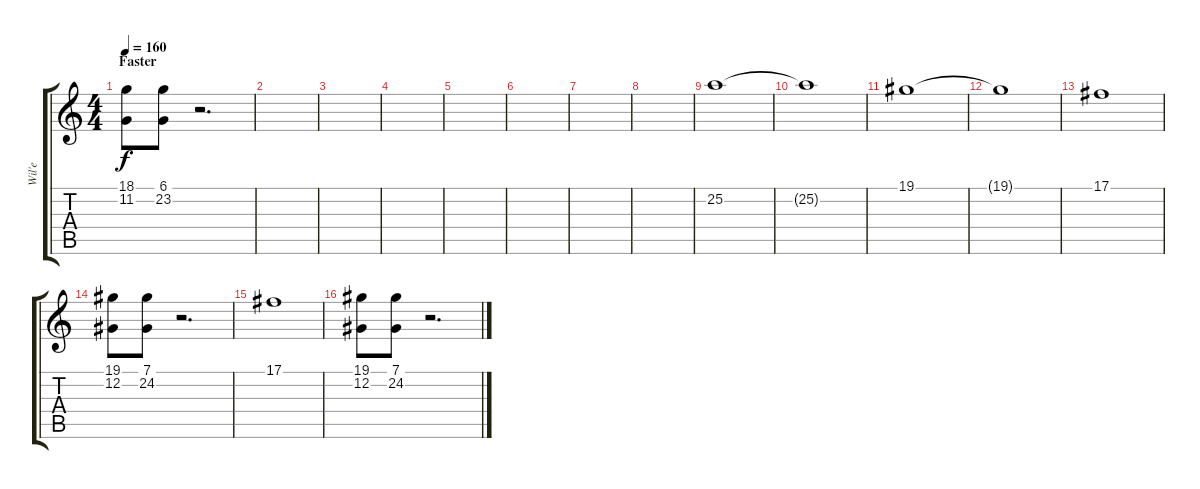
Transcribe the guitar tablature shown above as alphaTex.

\track ("Wil'e" "Wil'e") {instrument stringensemble1}
\staff {score tabs}
\tuning (Db4 Ab3 E3 B2 Gb2 B1) {hide}
\ts (4 4)
\section ("" "Faster")
\tempo 160
\clef g2
\ks c
(18.1 11.2).8{dy f} (6.1 23.2).8 r.2{d} |
|
|
|
|
|
|
|
25.2.1 |
25.2{t}.1 |
19.1.1 |
19.1{t}.1 |
17.1.1 |
(19.1 12.2).8 (7.1 24.2).8 r.2{d} |
17.1.1 |
(19.1 12.2).8 (7.1 24.2).8 r.2{d}
